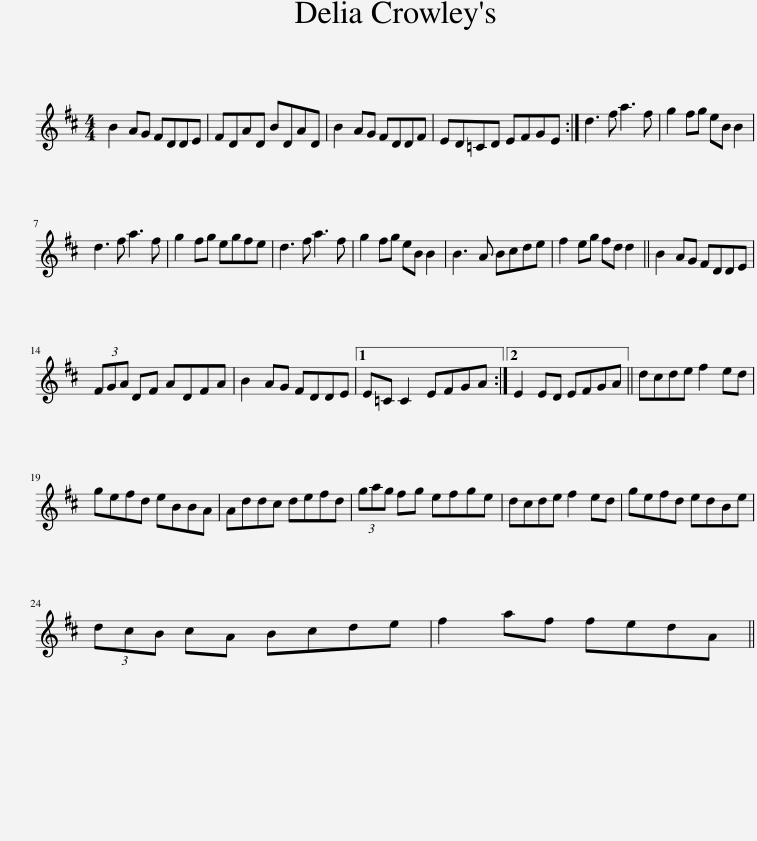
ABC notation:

X:1
L:1/8
M:4/4
I:linebreak $
K:D
V:1 treble
V:1
 B2 AG FDDE | FDAD BDAD | B2 AG FDDF | ED=CD EFGE :| d3 f a3 f | %5
 g2 fg eB B2 |$ d3 f a3 f | g2 fg egfe | d3 f a3 f | g2 fg eB B2 | %10
 B3 A Bcde | f2 eg fd d2 || B2 AG FDDE |$ (3FGA DF ADFA | B2 AG FDDE |1 %15
 E=C C2 EFGA :|2 E2 ED EFGA || dcde f2 ed |$ gefd eBBA | Addc defd | %20
 (3gag fg efge | dcde f2 ed | gefd edBe |$ (3dcB cA Bcde | f2 af fedA || %25
